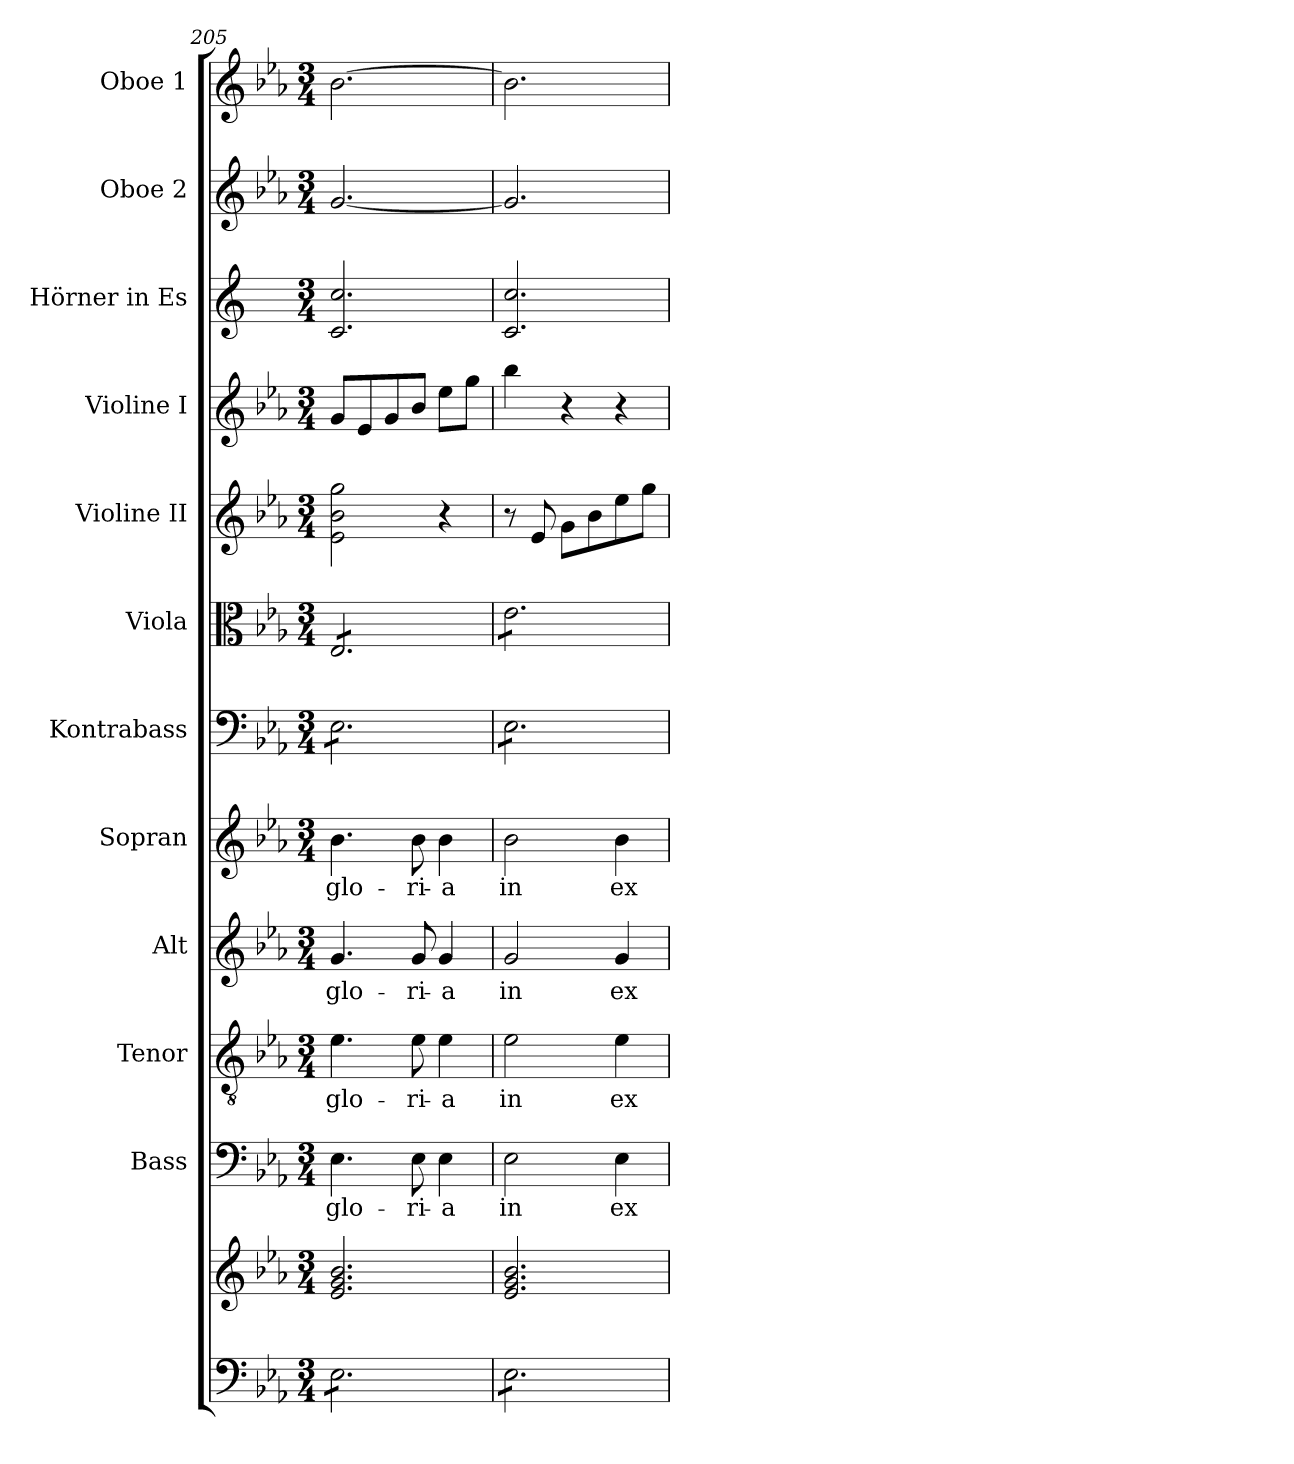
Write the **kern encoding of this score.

**kern	**kern	**kern	**text	**kern	**text	**kern	**text	**kern	**text	**kern	**kern	**kern	**kern	**kern	**kern	**kern
*part12	*part12	*part11	*part11	*part10	*part10	*part9	*part9	*part8	*part8	*part7	*part6	*part5	*part4	*part3	*part2	*part1
*staff13	*staff12	*staff11	*staff11	*staff10	*staff10	*staff9	*staff9	*staff8	*staff8	*staff7	*staff6	*staff5	*staff4	*staff3	*staff2	*staff1
*	*	*I"Bass	*	*I"Tenor	*	*I"Alt	*	*I"Sopran	*	*I"Kontrabass	*I"Viola	*I"Violine II	*I"Violine I	*I"Hörner in Es	*I"Oboe 2	*I"Oboe 1
*	*	*I'B.	*	*I'T.	*	*I'A.	*	*I'S.	*	*I'Kb.	*I'Vla.	*I'Vl. II	*I'Vl. I	*	*I'Ob. 2	*I'Ob. 1
*clefF4	*clefG2	*clefF4	*	*clefGv2	*	*clefG2	*	*clefG2	*	*clefF4	*clefC3	*clefG2	*clefG2	*clefG2	*clefG2	*clefG2
*	*	*	*	*	*	*	*	*	*	*ITrd7c12	*	*	*	*ITrd5c9	*	*
*k[b-e-a-]	*k[b-e-a-]	*k[b-e-a-]	*	*k[b-e-a-]	*	*k[b-e-a-]	*	*k[b-e-a-]	*	*k[b-e-a-]	*k[b-e-a-]	*k[b-e-a-]	*k[b-e-a-]	*k[b-e-a-]	*k[b-e-a-]	*k[b-e-a-]
*E-:	*E-:	*E-:	*	*E-:	*	*E-:	*	*E-:	*	*E-:	*E-:	*E-:	*E-:	*E-:	*E-:	*E-:
*M3/4	*M3/4	*M3/4	*	*M3/4	*	*M3/4	*	*M3/4	*	*M3/4	*M3/4	*M3/4	*M3/4	*M3/4	*M3/4	*M3/4
=205	=205	=205	=205	=205	=205	=205	=205	=205	=205	=205	=205	=205	=205	=205	=205	=205
!	!	!	!LO:LY:b	!	!LO:LY:b	!	!LO:LY:b	!	!LO:LY:b	!	!	!	!	!	!	!
*tremolo	*	*	*	*	*	*	*	*	*	*	*	*	*	*	*	*
*	*	*	*	*	*	*	*	*	*	*tremolo	*	*	*	*	*	*
*	*	*	*	*	*	*	*	*	*	*	*tremolo	*	*	*	*	*
8E-\L	2.e-/ 2.g/ 2.b-/	4.E-\	glo-	4.e-\	glo-	4.g/	glo-	4.b-\	glo-	8EE-\L	8E-/L	2e-\ 2b-\ 2gg\	8g/L	2.E-/ 2.e-/	[2.g/	[2.b-\
8E-\	.	.	.	.	.	.	.	.	.	8EE-\	8E-/	.	8e-/	.	.	.
8E-\	.	.	.	.	.	.	.	.	.	8EE-\	8E-/	.	8g/	.	.	.
!	!	!	!LO:LY:b	!	!LO:LY:b	!	!LO:LY:b	!	!LO:LY:b	!	!	!	!	!	!	!
8E-\	.	8E-\	-ri-	8e-\	-ri-	8g/	-ri-	8b-\	-ri-	8EE-\	8E-/	.	8b-/J	.	.	.
!	!	!	!LO:LY:b	!	!LO:LY:b	!	!LO:LY:b	!	!LO:LY:b	!	!	!	!	!	!	!
8E-\	.	4E-\	-a	4e-\	-a	4g/	-a	4b-\	-a	8EE-\	8E-/	4r	8ee-\L	.	.	.
8E-\J	.	.	.	.	.	.	.	.	.	8EE-\J	8E-/J	.	8gg\J	.	.	.
=206	=206	=206	=206	=206	=206	=206	=206	=206	=206	=206	=206	=206	=206	=206	=206	=206
!	!	!	!LO:LY:b	!	!LO:LY:b	!	!LO:LY:b	!	!LO:LY:b	!	!	!	!	!	!	!
8E-\L	2.e-/ 2.g/ 2.b-/	2E-\	in	2e-\	in	2g/	in	2b-\	in	8EE-\L	8e-\L	8r	4bb-\	2.E-/ 2.e-/	2.g/]	2.b-\]
8E-\	.	.	.	.	.	.	.	.	.	8EE-\	8e-\	8e-/	.	.	.	.
8E-\	.	.	.	.	.	.	.	.	.	8EE-\	8e-\	8g\L	4r	.	.	.
8E-\	.	.	.	.	.	.	.	.	.	8EE-\	8e-\	8b-\	.	.	.	.
!	!	!	!LO:LY:b	!	!LO:LY:b	!	!LO:LY:b	!	!LO:LY:b	!	!	!	!	!	!	!
8E-\	.	4E-\	ex-	4e-\	ex-	4g/	ex-	4b-\	ex-	8EE-\	8e-\	8ee-\	4r	.	.	.
8E-\J	.	.	.	.	.	.	.	.	.	8EE-\J	8e-\J	8gg\J	.	.	.	.
*	*	*	*	*	*	*	*	*	*	*	*Xtremolo	*	*	*	*	*
*	*	*	*	*	*	*	*	*	*	*Xtremolo	*	*	*	*	*	*
*Xtremolo	*	*	*	*	*	*	*	*	*	*	*	*	*	*	*	*
=	=	=	=	=	=	=	=	=	=	=	=	=	=	=	=	=
*-	*-	*-	*-	*-	*-	*-	*-	*-	*-	*-	*-	*-	*-	*-	*-	*-
